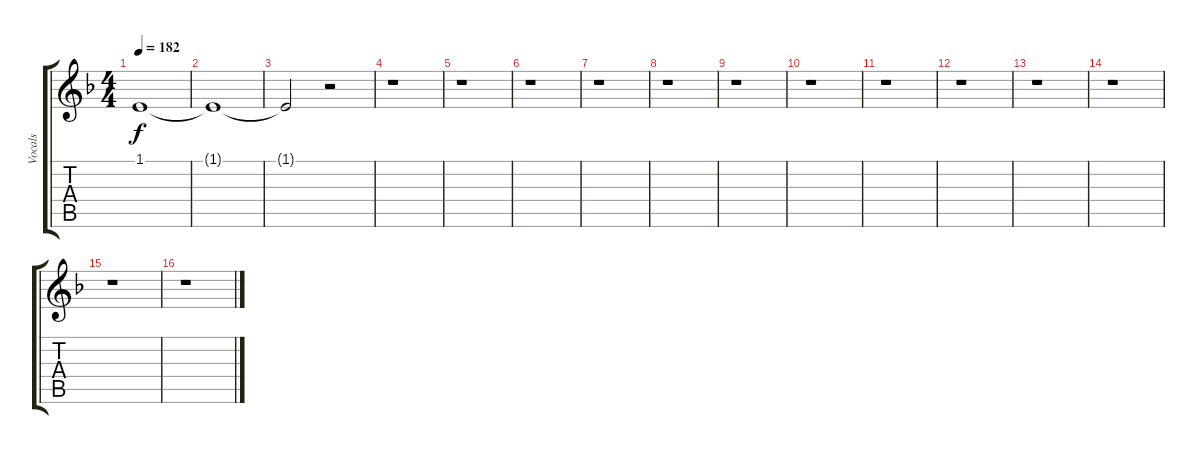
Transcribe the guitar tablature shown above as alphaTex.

\track ("Vocals" "Vocals") {instrument voiceoohs}
\staff {score tabs}
\tuning (Eb4 Bb3 Gb3 Db3 Ab2 Eb2) {hide}
\ts (4 4)
\tempo 182
\clef g2
\ks f
1.1{t}.1{dy f} |
1.1{t}.1 |
1.1{t}.2 r.2 |
r.1 |
r.1 |
r.1 |
r.1 |
r.1 |
r.1 |
r.1 |
r.1 |
r.1 |
r.1 |
r.1 |
r.1 |
r.1
